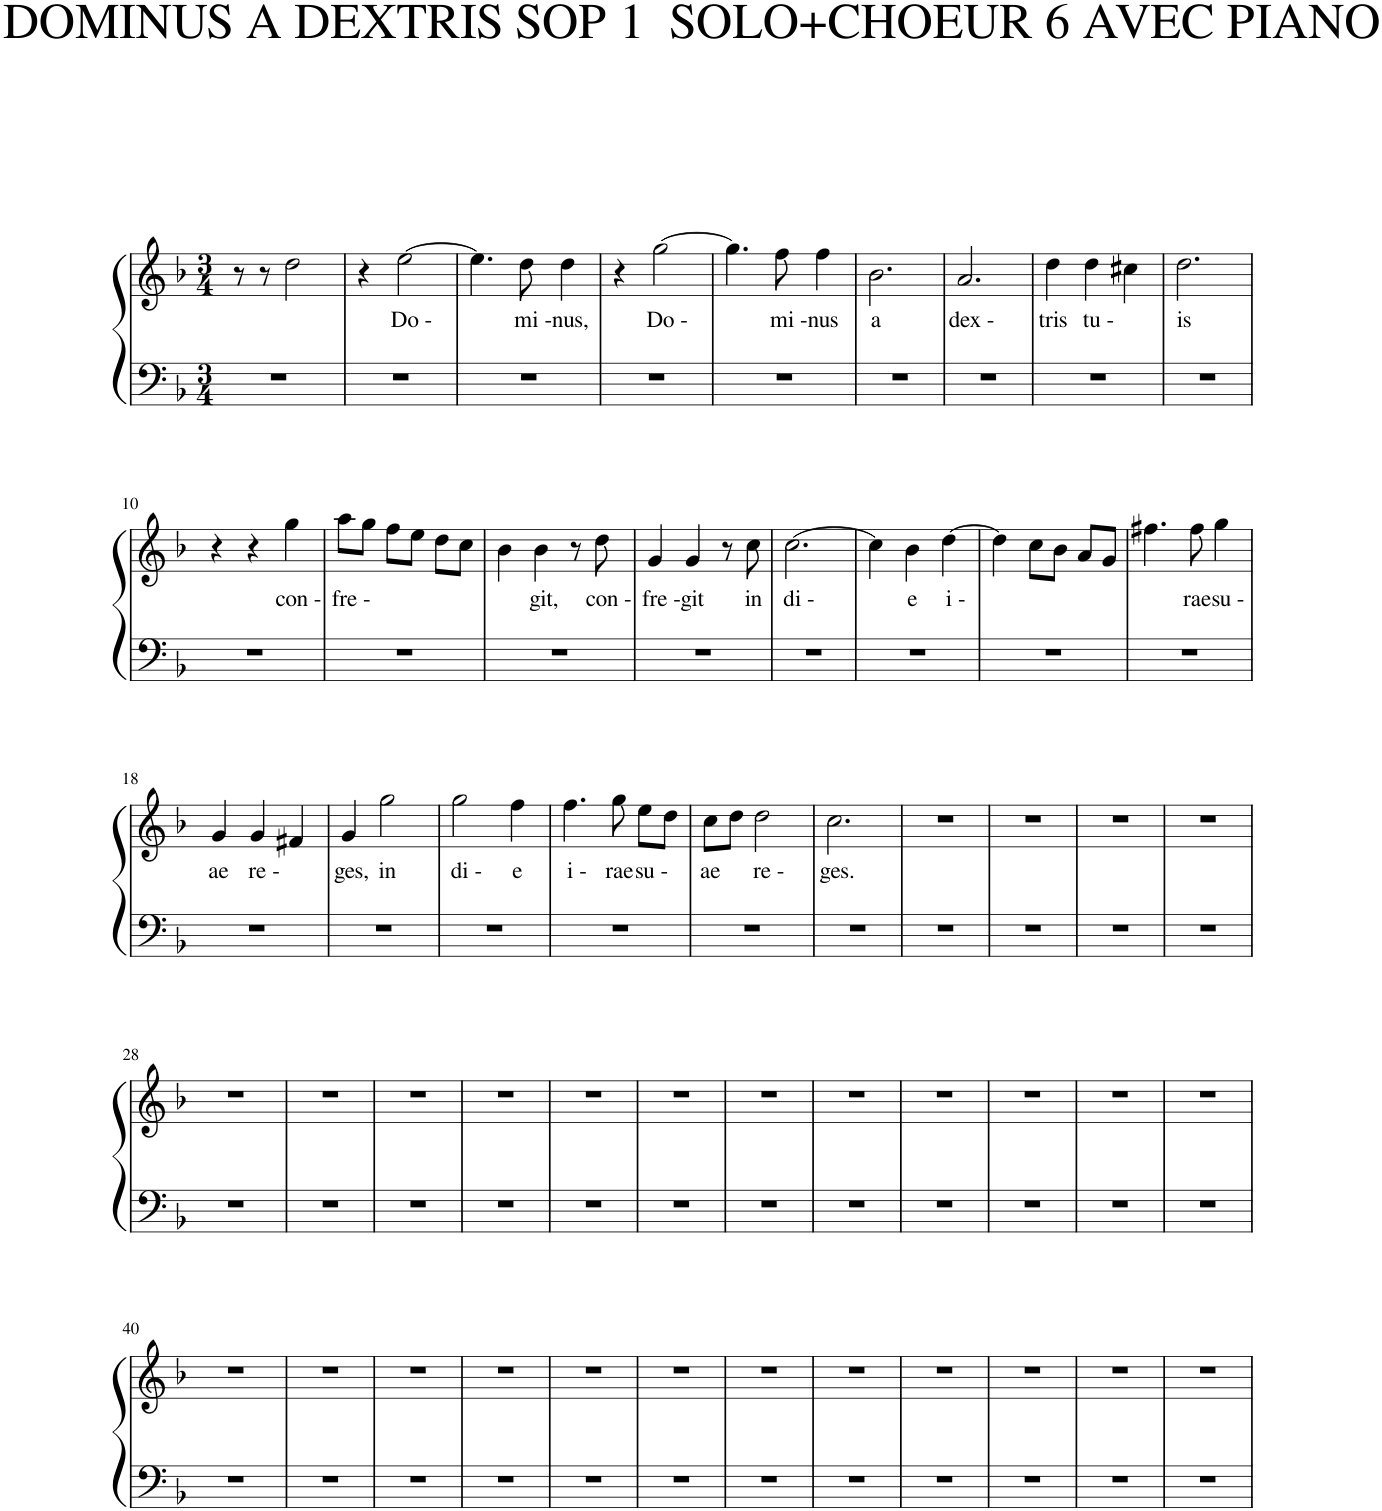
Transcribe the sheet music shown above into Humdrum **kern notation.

**kern	**kern	**text
*part1	*part1	*part1
*staff2	*staff1	*staff1
*I"Piano	*	*
*I'Pno.	*	*
*clefF4	*clefG2	*
*k[b-]	*k[b-]	*
*M3/4	*M3/4	*
=1	=1	=1
2.r	8r	.
.	8r	.
.	2dd\	.
=2	=2	=2
2.r	4r	.
!	!	!LO:LY:b
.	[2ee\	Do -
=3	=3	=3
2.r	4.ee\]	.
!	!	!LO:LY:b
.	8dd\	mi -
!	!	!LO:LY:b
.	4dd\	nus,
=4	=4	=4
2.r	4r	.
!	!	!LO:LY:b
.	[2gg\	Do -
=5	=5	=5
2.r	4.gg\]	.
!	!	!LO:LY:b
.	8ff\	mi -
!	!	!LO:LY:b
.	4ff\	nus
=6	=6	=6
!	!	!LO:LY:b
2.r	2.b-\	a
=7	=7	=7
!	!	!LO:LY:b
2.r	2.a/	dex -
=8	=8	=8
!	!	!LO:LY:b
2.r	4dd\	tris
!	!	!LO:LY:b
.	4dd\	tu -
.	4cc#X\	.
=9	=9	=9
!	!	!LO:LY:b
2.r	2.dd\	is
!!LO:LB:g=z
=10	=10	=10
2.r	4r	.
.	4r	.
!	!	!LO:LY:b
.	4gg\	con -
=11	=11	=11
!	!	!LO:LY:b
2.r	8aa\L	fre -
.	8gg\J	.
.	8ff\L	.
.	8ee\J	.
.	8dd\L	.
.	8cc\J	.
=12	=12	=12
2.r	4b-\	.
!	!	!LO:LY:b
.	4b-\	git,
.	8r	.
!	!	!LO:LY:b
.	8dd\	con -
=13	=13	=13
!	!	!LO:LY:b
2.r	4g/	fre -
!	!	!LO:LY:b
.	4g/	git
.	8r	.
!	!	!LO:LY:b
.	8cc\	in
=14	=14	=14
!	!	!LO:LY:b
2.r	[2.cc\	di -
=15	=15	=15
2.r	4cc\]	.
!	!	!LO:LY:b
.	4b-\	e
!	!	!LO:LY:b
.	[4dd\	i -
=16	=16	=16
2.r	4dd\]	.
.	8cc\L	.
.	8b-\J	.
.	8a/L	.
.	8g/J	.
=17	=17	=17
2.r	4.ff#X\	.
!	!	!LO:LY:b
.	8ff#\	rae
!	!	!LO:LY:b
.	4gg\	su -
!!LO:LB:g=z
=18	=18	=18
!	!	!LO:LY:b
2.r	4g/	ae
!	!	!LO:LY:b
.	4g/	re -
.	4f#X/	.
=19	=19	=19
!	!	!LO:LY:b
2.r	4g/	ges,
!	!	!LO:LY:b
.	2gg\	in
=20	=20	=20
!	!	!LO:LY:b
2.r	2gg\	di -
!	!	!LO:LY:b
.	4ff\	e
=21	=21	=21
!	!	!LO:LY:b
2.r	4.ff\	i -
!	!	!LO:LY:b
.	8gg\	rae
!	!	!LO:LY:b
.	8ee\L	su -
.	8dd\J	.
=22	=22	=22
!	!	!LO:LY:b
2.r	8cc\L	ae
.	8dd\J	.
!	!	!LO:LY:b
.	2dd\	re -
=23	=23	=23
!	!	!LO:LY:b
2.r	2.cc\	ges.
=24	=24	=24
2.r	2.r	.
=25	=25	=25
2.r	2.r	.
=26	=26	=26
2.r	2.r	.
=27	=27	=27
2.r	2.r	.
!!LO:LB:g=z
=28	=28	=28
2.r	2.r	.
=29	=29	=29
2.r	2.r	.
=30	=30	=30
2.r	2.r	.
=31	=31	=31
2.r	2.r	.
=32	=32	=32
2.r	2.r	.
=33	=33	=33
2.r	2.r	.
=34	=34	=34
2.r	2.r	.
=35	=35	=35
2.r	2.r	.
=36	=36	=36
2.r	2.r	.
=37	=37	=37
2.r	2.r	.
=38	=38	=38
2.r	2.r	.
=39	=39	=39
2.r	2.r	.
!!LO:LB:g=z
=40	=40	=40
2.r	2.r	.
=41	=41	=41
2.r	2.r	.
=42	=42	=42
2.r	2.r	.
=43	=43	=43
2.r	2.r	.
=44	=44	=44
2.r	2.r	.
=45	=45	=45
2.r	2.r	.
=46	=46	=46
2.r	2.r	.
=47	=47	=47
2.r	2.r	.
=48	=48	=48
2.r	2.r	.
=49	=49	=49
2.r	2.r	.
=50	=50	=50
2.r	2.r	.
=51	=51	=51
2.r	2.r	.
=	=	=
*-	*-	*-
